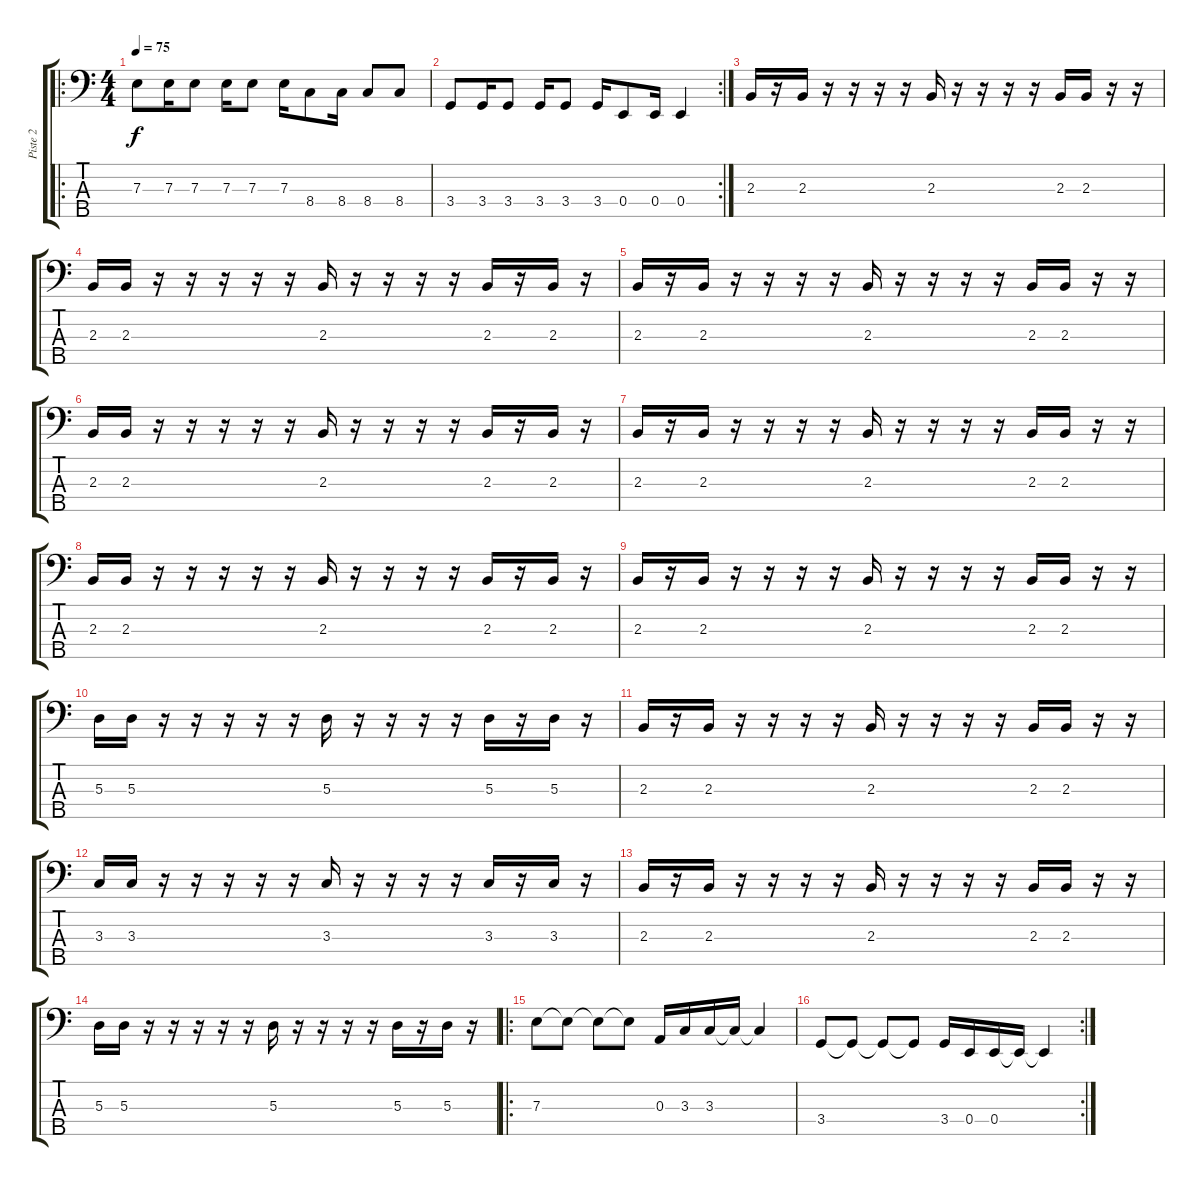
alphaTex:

\track ("Piste 2" "Piste 2") {instrument electricbassfinger}
\staff {score tabs}
\tuning (G2 D2 A1 E1 B0) {hide}
\ro
\ts (4 4)
\tempo 75
\clef f4
\ks c
7.3.8{dy f} 7.3.16 7.3.8 7.3.16 7.3.8 7.3.16 8.4.8 8.4.16 8.4.8 8.4.8 |
\rc 2
3.4.8 3.4.16 3.4.8 3.4.16 3.4.8 3.4.16 0.4.8 0.4.16 0.4.4 |
2.3.16 r.16 2.3.16 r.16 r.16 r.16 r.16 2.3.16 r.16 r.16 r.16 r.16 2.3.16 2.3.16 r.16 r.16 |
2.3.16 2.3.16 r.16 r.16 r.16 r.16 r.16 2.3.16 r.16 r.16 r.16 r.16 2.3.16 r.16 2.3.16 r.16 |
2.3.16 r.16 2.3.16 r.16 r.16 r.16 r.16 2.3.16 r.16 r.16 r.16 r.16 2.3.16 2.3.16 r.16 r.16 |
2.3.16 2.3.16 r.16 r.16 r.16 r.16 r.16 2.3.16 r.16 r.16 r.16 r.16 2.3.16 r.16 2.3.16 r.16 |
2.3.16 r.16 2.3.16 r.16 r.16 r.16 r.16 2.3.16 r.16 r.16 r.16 r.16 2.3.16 2.3.16 r.16 r.16 |
2.3.16 2.3.16 r.16 r.16 r.16 r.16 r.16 2.3.16 r.16 r.16 r.16 r.16 2.3.16 r.16 2.3.16 r.16 |
2.3.16 r.16 2.3.16 r.16 r.16 r.16 r.16 2.3.16 r.16 r.16 r.16 r.16 2.3.16 2.3.16 r.16 r.16 |
5.3.16 5.3.16 r.16 r.16 r.16 r.16 r.16 5.3.16 r.16 r.16 r.16 r.16 5.3.16 r.16 5.3.16 r.16 |
2.3.16 r.16 2.3.16 r.16 r.16 r.16 r.16 2.3.16 r.16 r.16 r.16 r.16 2.3.16 2.3.16 r.16 r.16 |
3.3.16 3.3.16 r.16 r.16 r.16 r.16 r.16 3.3.16 r.16 r.16 r.16 r.16 3.3.16 r.16 3.3.16 r.16 |
2.3.16 r.16 2.3.16 r.16 r.16 r.16 r.16 2.3.16 r.16 r.16 r.16 r.16 2.3.16 2.3.16 r.16 r.16 |
5.3.16 5.3.16 r.16 r.16 r.16 r.16 r.16 5.3.16 r.16 r.16 r.16 r.16 5.3.16 r.16 5.3.16 r.16 |
\ro
7.3.8 7.3{t}.8 7.3{t}.8 7.3{t}.8 0.3.16 3.3.16 3.3.16 3.3{t}.16 3.3{t}.4 |
\rc 2
3.4.8 3.4{t}.8 3.4{t}.8 3.4{t}.8 3.4.16 0.4.16 0.4.16 0.4{t}.16 0.4{t}.4
